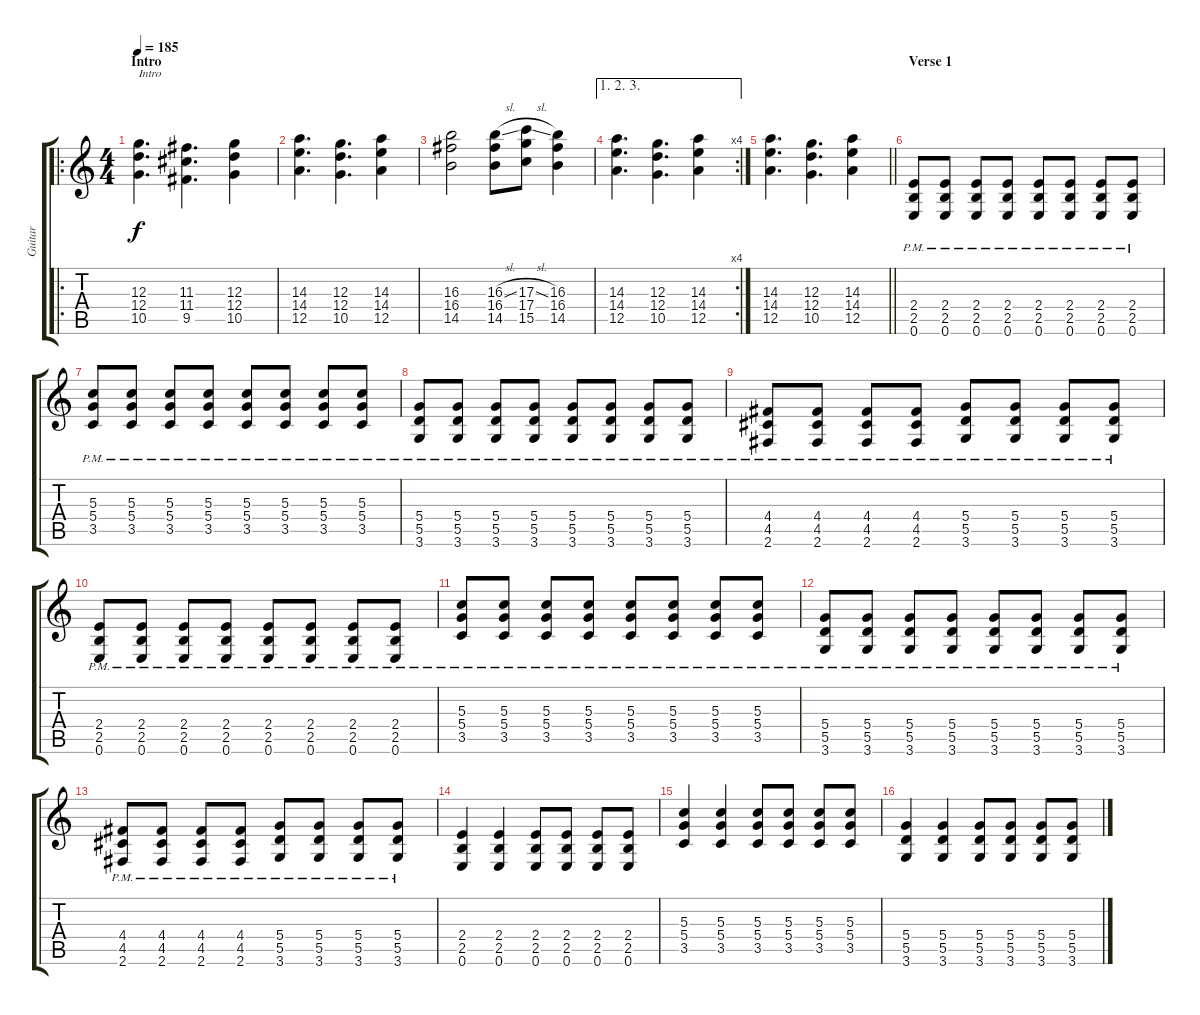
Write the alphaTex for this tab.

\track ("Guitar" "Guitar") {instrument distortionguitar}
\staff {score tabs}
\tuning (E4 B3 G3 D3 A2 E2) {hide}
\ro
\ts (4 4)
\section ("" "Intro")
\tempo 185
\clef g2
\ks c
(12.3 12.4 10.5).4{d txt "Intro" dy f instrument distortionguitar} (11.3 11.4 9.5).4{d} (12.3 12.4 10.5).4 |
(14.3 14.4 12.5).4{d} (12.3 12.4 10.5).4{d} (14.3 14.4 12.5).4 |
(16.3 16.4 14.5).2 (16.3{sl} 16.4 14.5).8 (17.3{sl} 17.4 15.5).8 (16.3 16.4 14.5).4 |
\ae (1 2 3)
\rc 4
(14.3 14.4 12.5).4{d} (12.3 12.4 10.5).4{d} (14.3 14.4 12.5).4 |
\barLineRight lightlight
(14.3 14.4 12.5).4{d} (12.3 12.4 10.5).4{d} (14.3 14.4 12.5).4 |
\section ("" "Verse 1")
(2.4{pm} 2.5 0.6).8 (2.4{pm} 2.5 0.6).8 (2.4{pm} 2.5 0.6).8 (2.4{pm} 2.5 0.6).8 (2.4{pm} 2.5 0.6).8 (2.4{pm} 2.5 0.6).8 (2.4{pm} 2.5 0.6).8 (2.4{pm} 2.5 0.6).8 |
(5.3{pm} 5.4 3.5).8 (5.3{pm} 5.4 3.5).8 (5.3{pm} 5.4 3.5).8 (5.3{pm} 5.4 3.5).8 (5.3{pm} 5.4 3.5).8 (5.3{pm} 5.4 3.5).8 (5.3{pm} 5.4 3.5).8 (5.3{pm} 5.4 3.5).8 |
(5.4{pm} 5.5 3.6).8 (5.4{pm} 5.5 3.6).8 (5.4{pm} 5.5 3.6).8 (5.4{pm} 5.5 3.6).8 (5.4{pm} 5.5 3.6).8 (5.4{pm} 5.5 3.6).8 (5.4{pm} 5.5 3.6).8 (5.4{pm} 5.5 3.6).8 |
(4.4{pm} 4.5 2.6).8 (4.4{pm} 4.5 2.6).8 (4.4{pm} 4.5 2.6).8 (4.4{pm} 4.5 2.6).8 (5.4{pm} 5.5 3.6).8 (5.4{pm} 5.5 3.6).8 (5.4{pm} 5.5 3.6).8 (5.4{pm} 5.5 3.6).8 |
(2.4{pm} 2.5 0.6).8 (2.4{pm} 2.5 0.6).8 (2.4{pm} 2.5 0.6).8 (2.4{pm} 2.5 0.6).8 (2.4{pm} 2.5 0.6).8 (2.4{pm} 2.5 0.6).8 (2.4{pm} 2.5 0.6).8 (2.4{pm} 2.5 0.6).8 |
(5.3{pm} 5.4 3.5).8 (5.3{pm} 5.4 3.5).8 (5.3{pm} 5.4 3.5).8 (5.3{pm} 5.4 3.5).8 (5.3{pm} 5.4 3.5).8 (5.3{pm} 5.4 3.5).8 (5.3{pm} 5.4 3.5).8 (5.3{pm} 5.4 3.5).8 |
(5.4{pm} 5.5 3.6).8 (5.4{pm} 5.5 3.6).8 (5.4{pm} 5.5 3.6).8 (5.4{pm} 5.5 3.6).8 (5.4{pm} 5.5 3.6).8 (5.4{pm} 5.5 3.6).8 (5.4{pm} 5.5 3.6).8 (5.4{pm} 5.5 3.6).8 |
(4.4{pm} 4.5 2.6).8 (4.4{pm} 4.5 2.6).8 (4.4{pm} 4.5 2.6).8 (4.4{pm} 4.5 2.6).8 (5.4{pm} 5.5 3.6).8 (5.4{pm} 5.5 3.6).8 (5.4{pm} 5.5 3.6).8 (5.4{pm} 5.5 3.6).8 |
(2.4 2.5 0.6).4 (2.4 2.5 0.6).4 (2.4 2.5 0.6).8 (2.4 2.5 0.6).8 (2.4 2.5 0.6).8 (2.4 2.5 0.6).8 |
(5.3 5.4 3.5).4 (5.3 5.4 3.5).4 (5.3 5.4 3.5).8 (5.3 5.4 3.5).8 (5.3 5.4 3.5).8 (5.3 5.4 3.5).8 |
(5.4 5.5 3.6).4 (5.4 5.5 3.6).4 (5.4 5.5 3.6).8 (5.4 5.5 3.6).8 (5.4 5.5 3.6).8 (5.4 5.5 3.6).8
